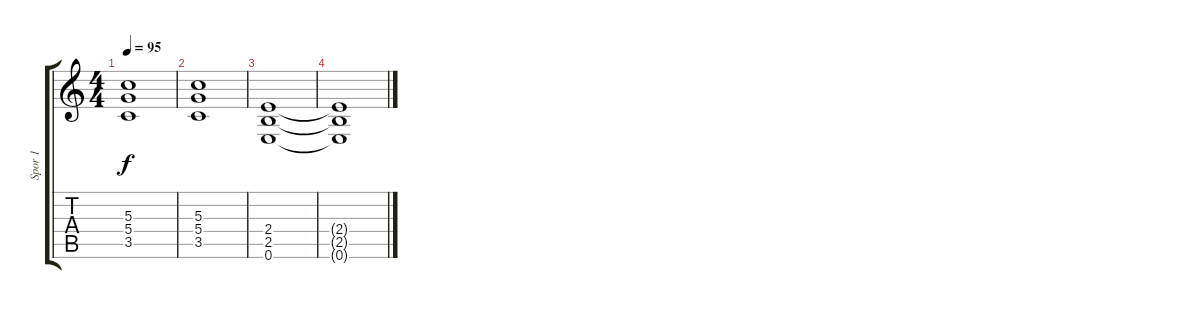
\track ("Spor 1" "Spor 1") {instrument distortionguitar}
\staff {score tabs}
\tuning (E4 B3 G3 D3 A2 E2) {hide}
\ts (4 4)
\tempo 95
\clef g2
\ks c
(5.3 5.4 3.5).1{dy f} |
(5.3 5.4 3.5).1 |
(2.4 2.5 0.6).1 |
(2.4{t} 2.5{t} 0.6{t}).1
